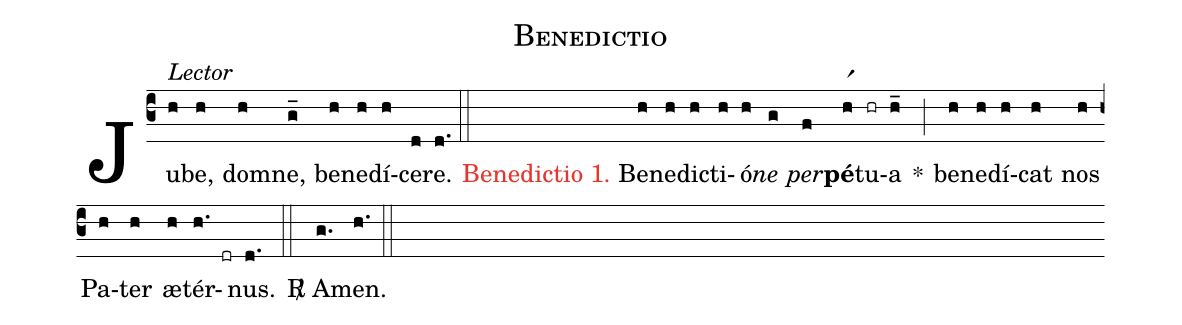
name:Benedictio;
%%
(c3) Ju<alt>Lector</alt>(h)be,(h) dom(h)ne,(g_) be(h)ne(h)dí(h)ce(d)re.(d.) (::)
<c>Benedictio 1.</c>( ) Be(h)ne(h)dic(h)ti(h)ó(h)<i>ne</i>(g) <i>per</i>(f)<b>pé</b>(hr1)tu(hr)a(h_) <sp>*</sp>(;) be(h)ne(h)dí(h)cat(h) nos(h) Pa(h)ter(h) æ(h)tér(h. dr)nus.(d.) (::) <sp>R/</sp> A(g.)men.(h.) (::)
